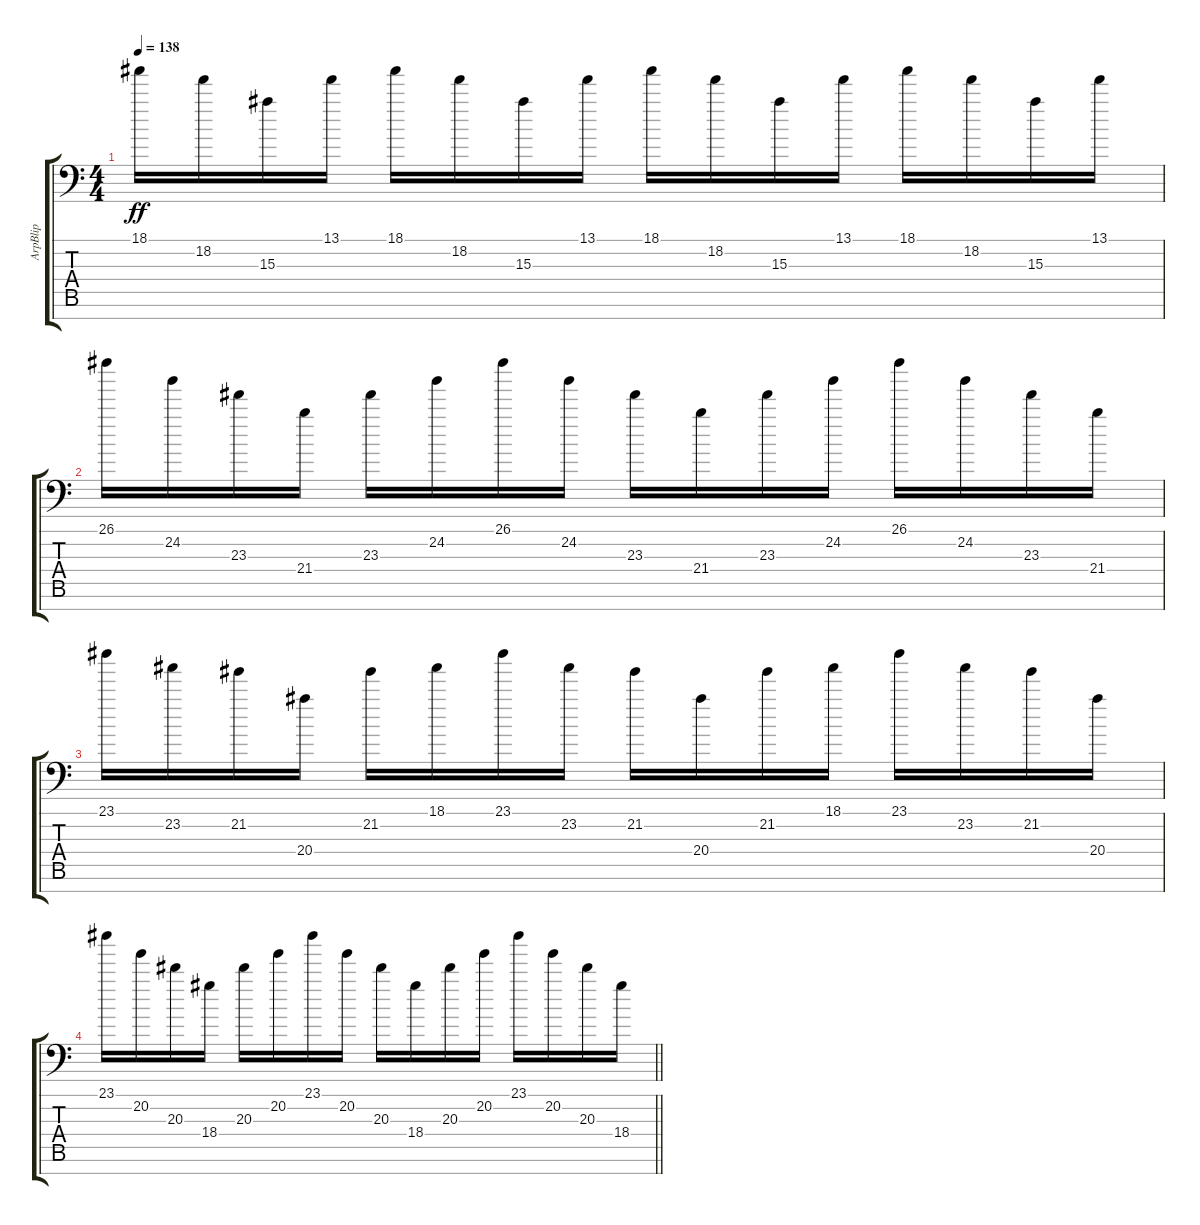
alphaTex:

\track ("ArpBlip" "ArpBlip") {instrument slapbass1}
\staff {score tabs}
\tuning (E4 B3 G3 D3 A2 E2 C-1) {hide}
\ts (4 4)
\tempo 138
\clef f4
\ks c
18.1.16{dy ff} 18.2.16 15.3.16 13.1.16 18.1.16 18.2.16 15.3.16 13.1.16 18.1.16 18.2.16 15.3.16 13.1.16 18.1.16 18.2.16 15.3.16 13.1.16 |
26.1.16 24.2.16 23.3.16 21.4.16 23.3.16 24.2.16 26.1.16 24.2.16 23.3.16 21.4.16 23.3.16 24.2.16 26.1.16 24.2.16 23.3.16 21.4.16 |
23.1.16 23.2.16 21.2.16 20.4.16 21.2.16 18.1.16 23.1.16 23.2.16 21.2.16 20.4.16 21.2.16 18.1.16 23.1.16 23.2.16 21.2.16 20.4.16 |
\barLineRight lightlight
23.1.16 20.2.16 20.3.16 18.4.16 20.3.16 20.2.16 23.1.16 20.2.16 20.3.16 18.4.16 20.3.16 20.2.16 23.1.16 20.2.16 20.3.16 18.4.16
